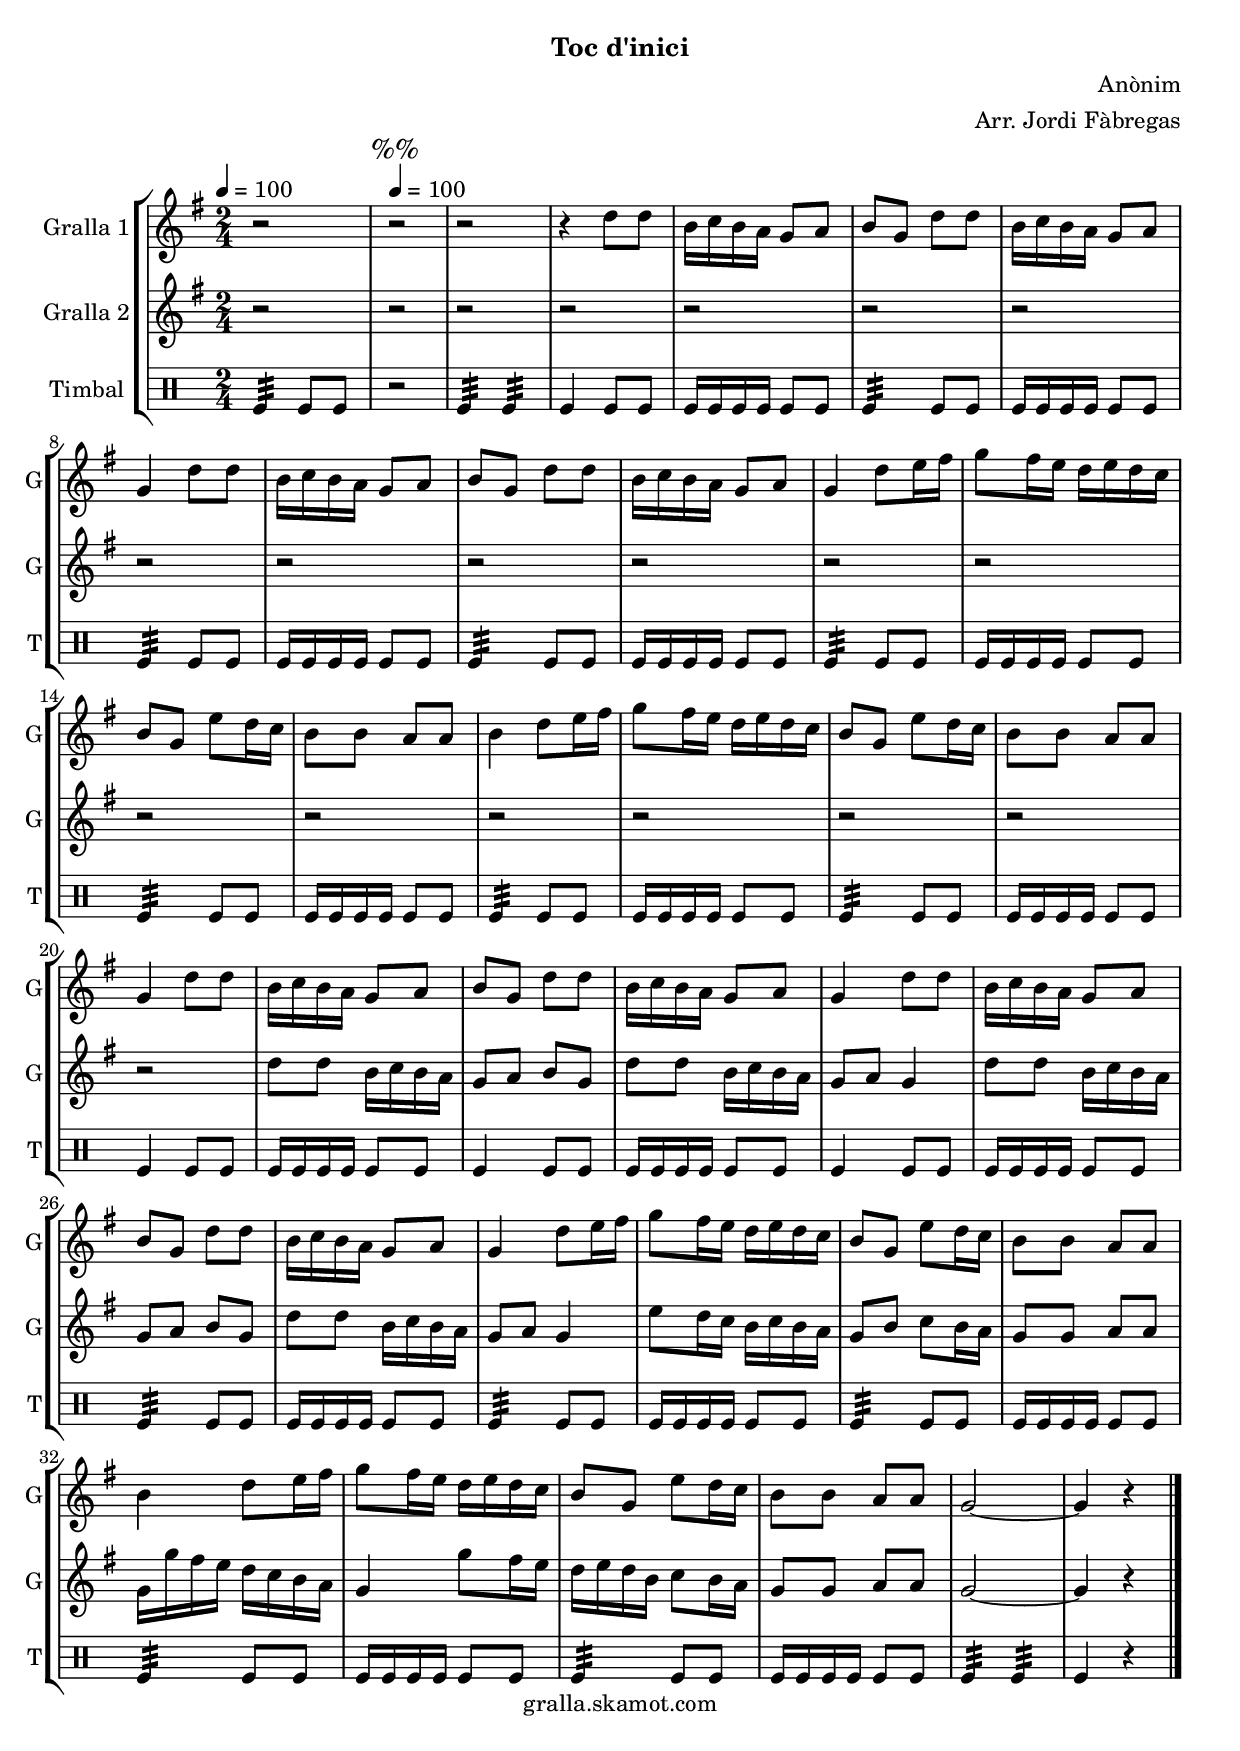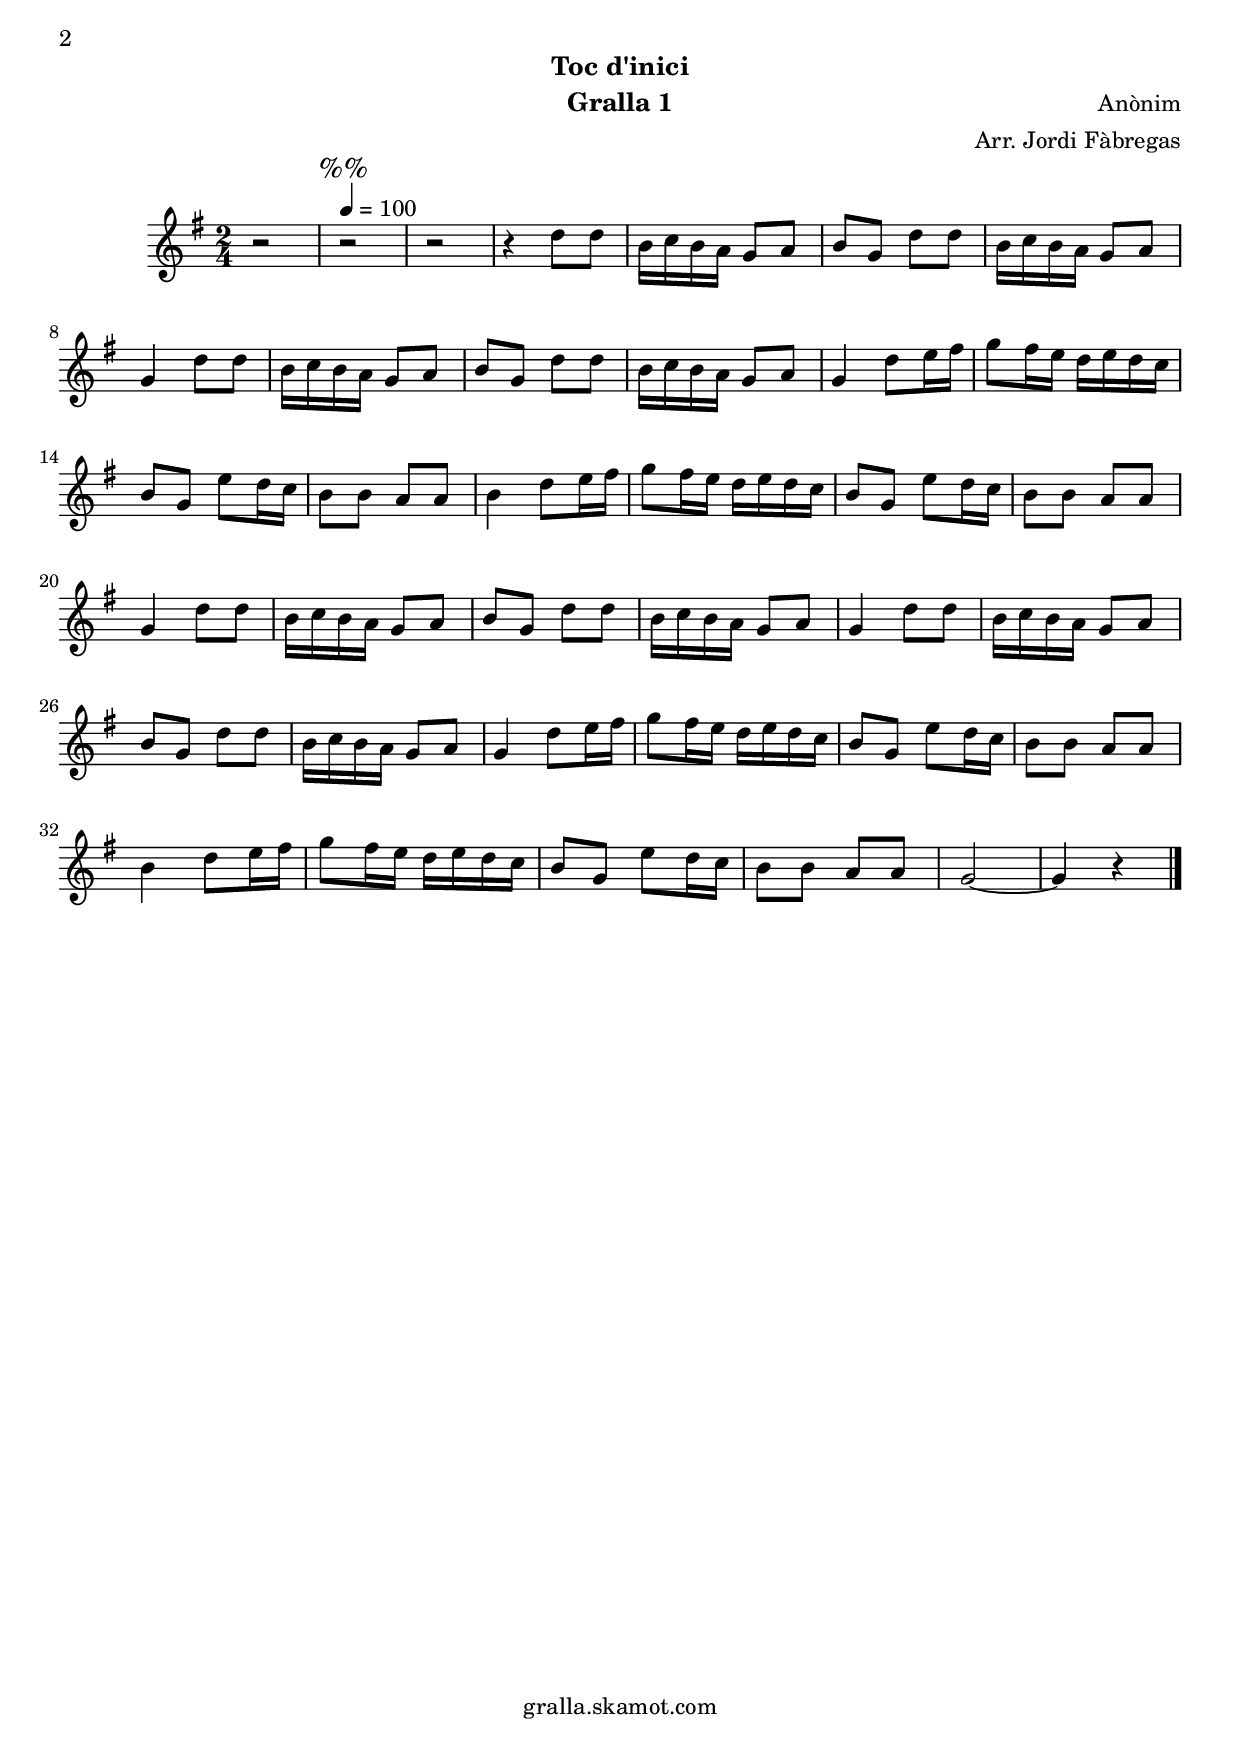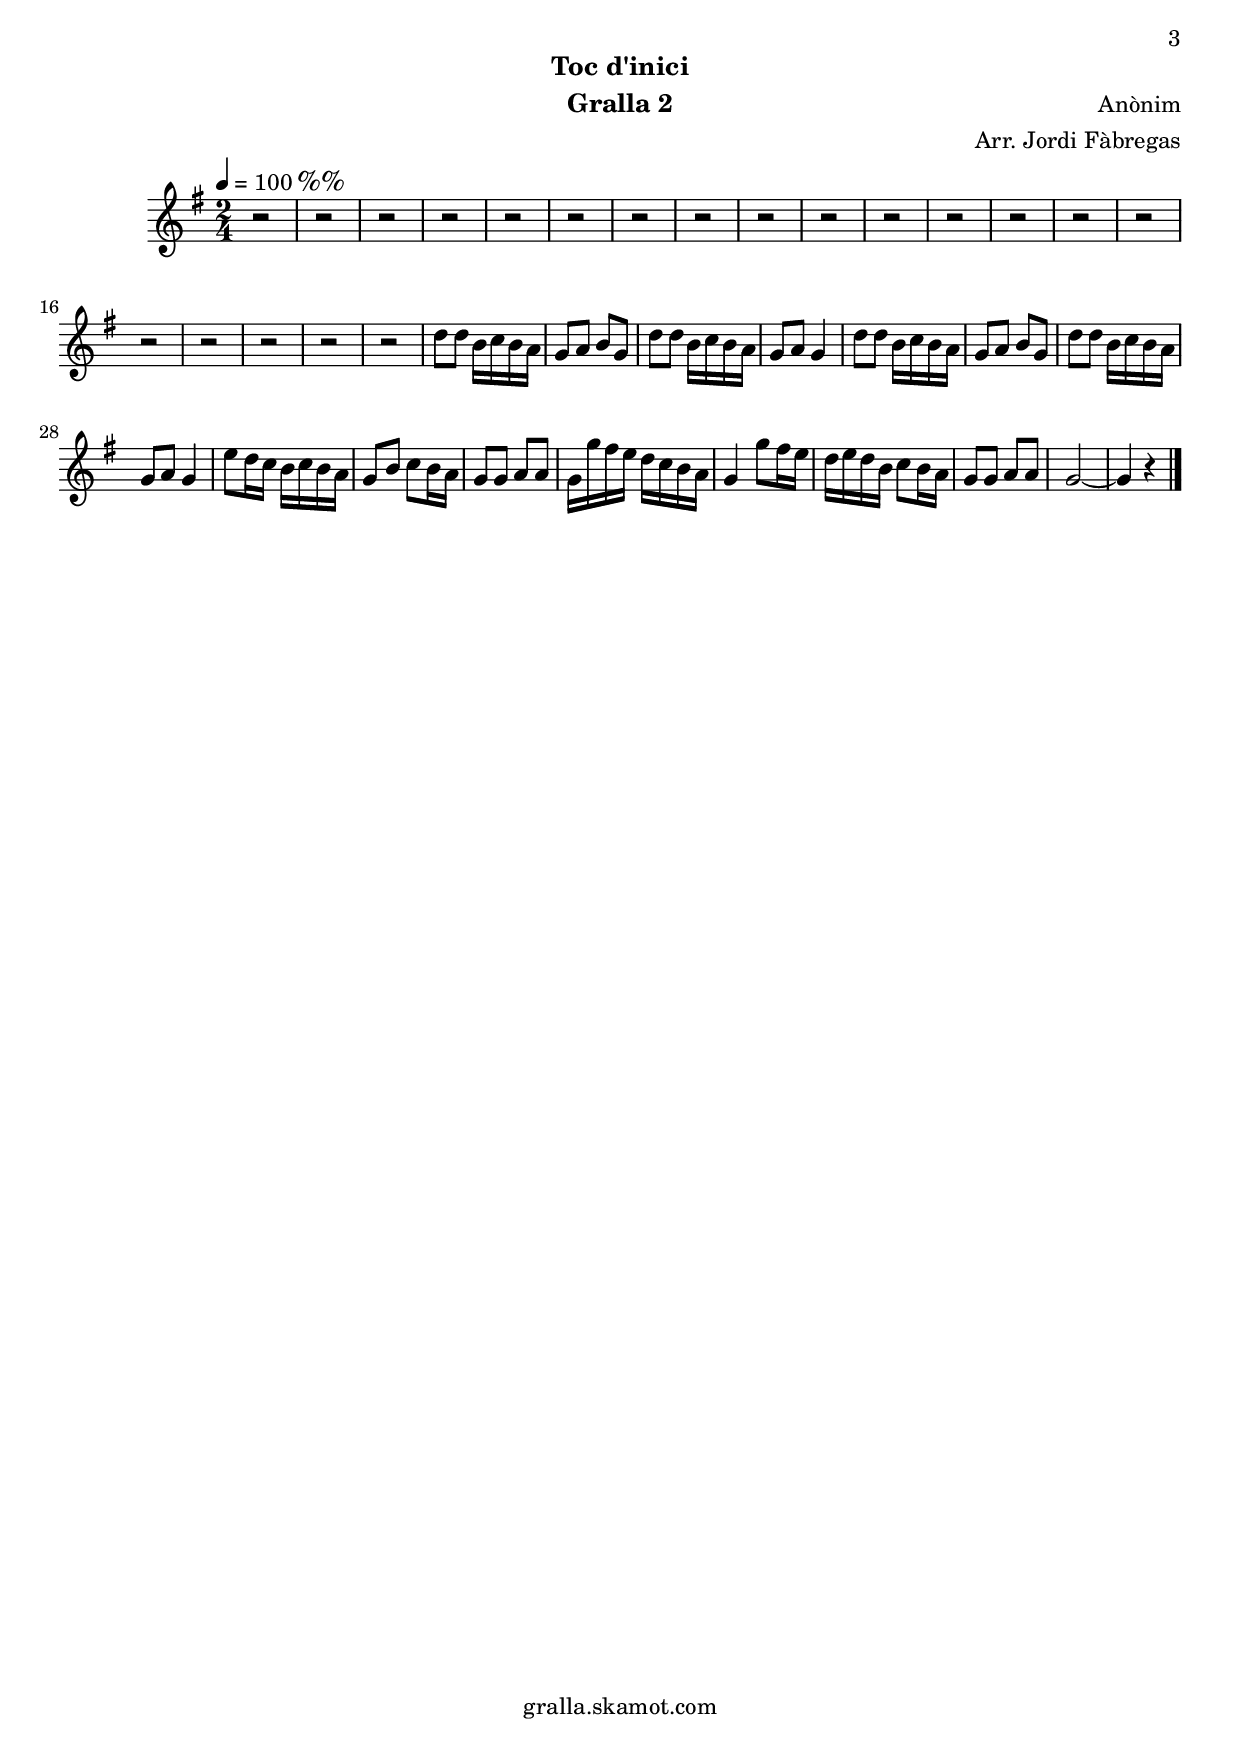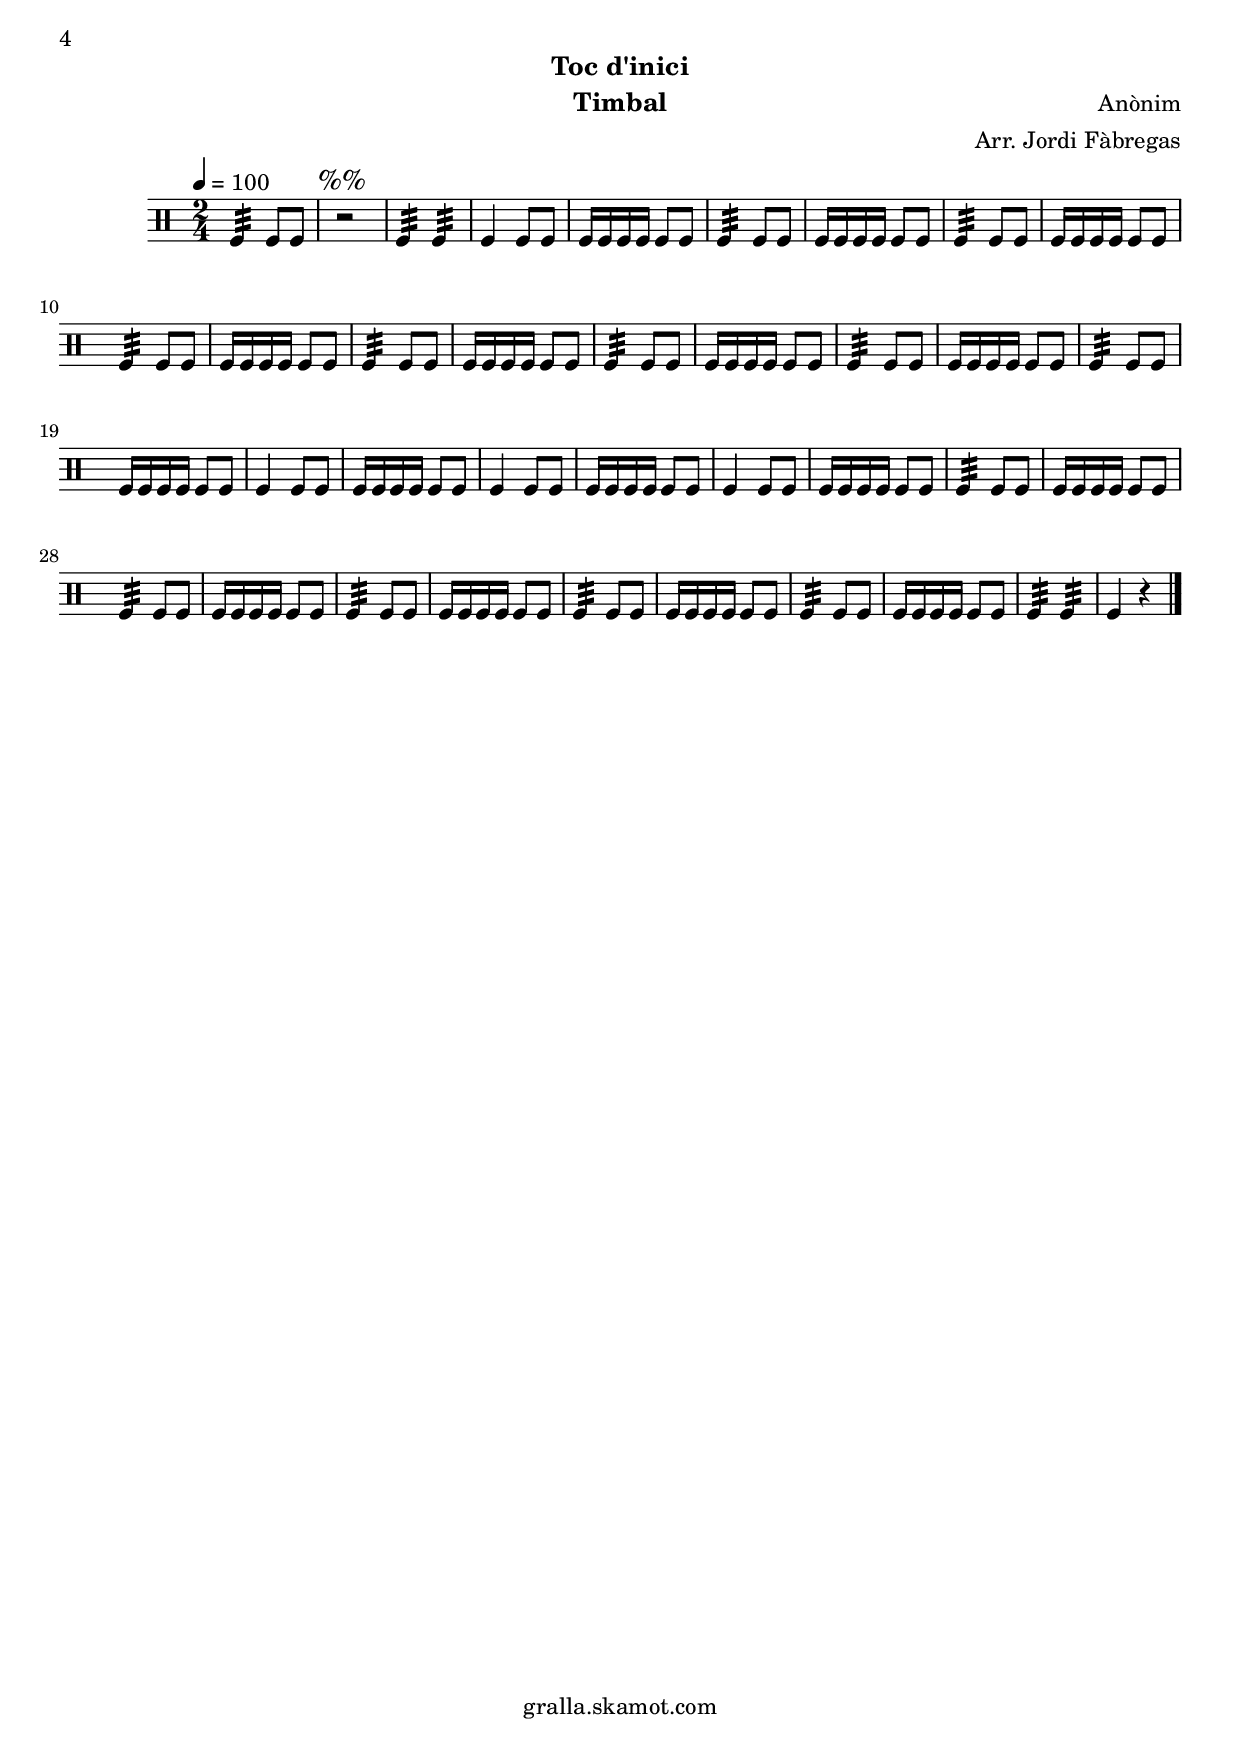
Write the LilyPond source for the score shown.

\version "2.16.2"

\header {
  dedication=""
  title=""
  subtitle="Toc d'inici"
  subsubtitle=""
  poet=""
  meter=""
  piece=""
  composer="Anònim"
  arranger="Arr. Jordi Fàbregas"
  opus=""
  instrument=""
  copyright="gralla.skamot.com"
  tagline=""
}

liniaroAa =
\relative d''
{
  \clef treble
  \key g \major
  \time 2/4
  r2 \tempo 4 = 100  |
  \mark "%%" r2  |
  r2  |
  r4 d8 d  |
  %05
  b16 c b a g8 a  |
  b8 g d' d  |
  b16 c b a g8 a  |
  g4 d'8 d  |
  b16 c b a g8 a  |
  %10
  b8 g d' d  |
  b16 c b a g8 a  |
  g4 d'8 e16 fis  |
  g8 fis16 e d e d c  |
  b8 g e' d16 c  |
  %15
  b8 b a a  |
  b4 d8 e16 fis  |
  g8 fis16 e d e d c  |
  b8 g e' d16 c  |
  b8 b a a  |
  %20
  g4 d'8 d  |
  b16 c b a g8 a  |
  b8 g d' d  |
  b16 c b a g8 a  |
  g4 d'8 d  |
  %25
  b16 c b a g8 a  |
  b8 g d' d  |
  b16 c b a g8 a  |
  g4 d'8 e16 fis  |
  g8 fis16 e d e d c  |
  %30
  b8 g e' d16 c  |
  b8 b a a  |
  b4 d8 e16 fis  |
  g8 fis16 e d e d c  |
  b8 g e' d16 c  |
  %35
  b8 b a a  |
  g2 ~  |
  g4 r  \bar "|."
}

liniaroAb =
\relative d''
{
  \tempo 4 = 100
  \clef treble
  \key g \major
  \time 2/4
  r2  |
  \mark "%%" r2  |
  r2  |
  r2  |
  %05
  r2  |
  r2  |
  r2  |
  r2  |
  r2  |
  %10
  r2  |
  r2  |
  r2  |
  r2  |
  r2  |
  %15
  r2  |
  r2  |
  r2  |
  r2  |
  r2  |
  %20
  r2  |
  d8 d b16 c b a  |
  g8 a b g  |
  d'8 d b16 c b a  |
  g8 a g4  |
  %25
  d'8 d b16 c b a  |
  g8 a b g  |
  d'8 d b16 c b a  |
  g8 a g4  |
  e'8 d16 c b c b a  |
  %30
  g8 b c b16 a  |
  g8 g a a  |
  g16 g' fis e d c b a  |
  g4 g'8 fis16 e  |
  d16 e d b c8 b16 a  |
  %35
  g8 g a a  |
  g2 ~  |
  g4 r  \bar "|."
}

liniaroAc =
\drummode
{
  \tempo 4 = 100
  \time 2/4
  tomfl4:32 tomfl8 tomfl  |
  \mark "%%" r2  |
  tomfl4:32 tomfl:32  |
  tomfl4 tomfl8 tomfl  |
  %05
  tomfl16 tomfl tomfl tomfl tomfl8 tomfl  |
  tomfl4:32 tomfl8 tomfl  |
  tomfl16 tomfl tomfl tomfl tomfl8 tomfl  |
  tomfl4:32 tomfl8 tomfl  |
  tomfl16 tomfl tomfl tomfl tomfl8 tomfl  |
  %10
  tomfl4:32 tomfl8 tomfl  |
  tomfl16 tomfl tomfl tomfl tomfl8 tomfl  |
  tomfl4:32 tomfl8 tomfl  |
  tomfl16 tomfl tomfl tomfl tomfl8 tomfl  |
  tomfl4:32 tomfl8 tomfl  |
  %15
  tomfl16 tomfl tomfl tomfl tomfl8 tomfl  |
  tomfl4:32 tomfl8 tomfl  |
  tomfl16 tomfl tomfl tomfl tomfl8 tomfl  |
  tomfl4:32 tomfl8 tomfl  |
  tomfl16 tomfl tomfl tomfl tomfl8 tomfl  |
  %20
  tomfl4 tomfl8 tomfl  |
  tomfl16 tomfl tomfl tomfl tomfl8 tomfl  |
  tomfl4 tomfl8 tomfl  |
  tomfl16 tomfl tomfl tomfl tomfl8 tomfl  |
  tomfl4 tomfl8 tomfl  |
  %25
  tomfl16 tomfl tomfl tomfl tomfl8 tomfl  |
  tomfl4:32 tomfl8 tomfl  |
  tomfl16 tomfl tomfl tomfl tomfl8 tomfl  |
  tomfl4:32 tomfl8 tomfl  |
  tomfl16 tomfl tomfl tomfl tomfl8 tomfl  |
  %30
  tomfl4:32 tomfl8 tomfl  |
  tomfl16 tomfl tomfl tomfl tomfl8 tomfl  |
  tomfl4:32 tomfl8 tomfl  |
  tomfl16 tomfl tomfl tomfl tomfl8 tomfl  |
  tomfl4:32 tomfl8 tomfl  |
  %35
  tomfl16 tomfl tomfl tomfl tomfl8 tomfl  |
  tomfl4:32 tomfl:32  |
  tomfl4 r  \bar "|."
}

\bookpart {
  \score {
    \new StaffGroup {
      \override Score.RehearsalMark.self-alignment-X = #LEFT
      <<
        \new Staff \with {instrumentName = #"Gralla 1" shortInstrumentName = #"G"} \liniaroAa
        \new Staff \with {instrumentName = #"Gralla 2" shortInstrumentName = #"G"} \liniaroAb
        \new DrumStaff \with {instrumentName = #"Timbal" shortInstrumentName = #"T"} \liniaroAc
      >>
    }
    \layout {}
  }
  \score { \unfoldRepeats
    \new StaffGroup {
      \override Score.RehearsalMark.self-alignment-X = #LEFT
      <<
        \new Staff \with {instrumentName = #"Gralla 1" shortInstrumentName = #"G"} \liniaroAa
        \new Staff \with {instrumentName = #"Gralla 2" shortInstrumentName = #"G"} \liniaroAb
        \new DrumStaff \with {instrumentName = #"Timbal" shortInstrumentName = #"T"} \liniaroAc
      >>
    }
    \midi {
      \set Staff.midiInstrument = "oboe"
      \set DrumStaff.midiInstrument = "drums"
    }
  }
}

\bookpart {
  \header {instrument="Gralla 1"}
  \score {
    \new StaffGroup {
      \override Score.RehearsalMark.self-alignment-X = #LEFT
      <<
        \new Staff \liniaroAa
      >>
    }
    \layout {}
  }
  \score { \unfoldRepeats
    \new StaffGroup {
      \override Score.RehearsalMark.self-alignment-X = #LEFT
      <<
        \new Staff \liniaroAa
      >>
    }
    \midi {
      \set Staff.midiInstrument = "oboe"
      \set DrumStaff.midiInstrument = "drums"
    }
  }
}

\bookpart {
  \header {instrument="Gralla 2"}
  \score {
    \new StaffGroup {
      \override Score.RehearsalMark.self-alignment-X = #LEFT
      <<
        \new Staff \liniaroAb
      >>
    }
    \layout {}
  }
  \score { \unfoldRepeats
    \new StaffGroup {
      \override Score.RehearsalMark.self-alignment-X = #LEFT
      <<
        \new Staff \liniaroAb
      >>
    }
    \midi {
      \set Staff.midiInstrument = "oboe"
      \set DrumStaff.midiInstrument = "drums"
    }
  }
}

\bookpart {
  \header {instrument="Timbal"}
  \score {
    \new StaffGroup {
      \override Score.RehearsalMark.self-alignment-X = #LEFT
      <<
        \new DrumStaff \liniaroAc
      >>
    }
    \layout {}
  }
  \score { \unfoldRepeats
    \new StaffGroup {
      \override Score.RehearsalMark.self-alignment-X = #LEFT
      <<
        \new DrumStaff \liniaroAc
      >>
    }
    \midi {
      \set Staff.midiInstrument = "oboe"
      \set DrumStaff.midiInstrument = "drums"
    }
  }
}

